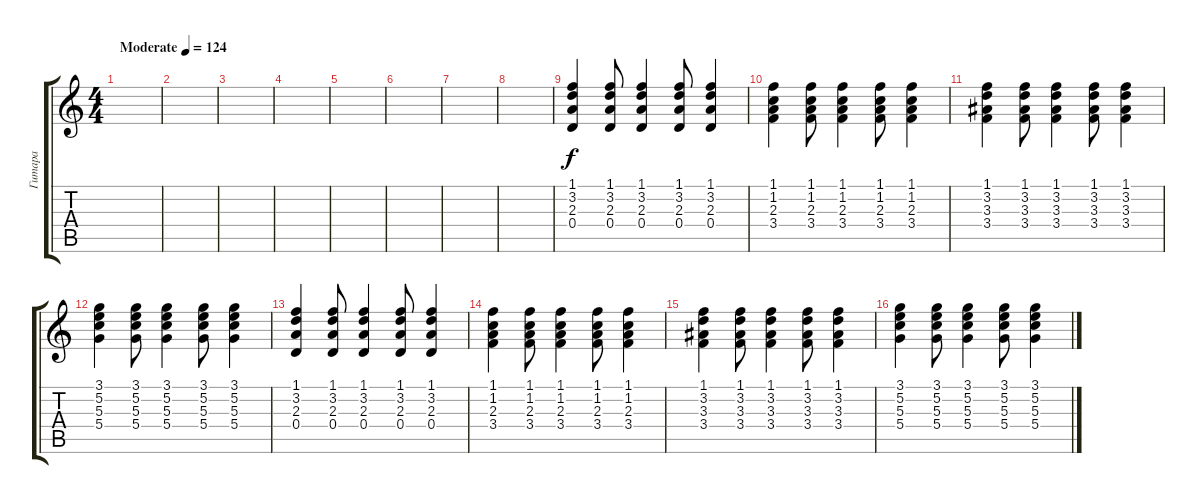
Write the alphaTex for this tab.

\track ("Гитара" "Гитара") {instrument acousticguitarsteel}
\staff {score tabs}
\tuning (E4 B3 G3 D3 A2 E2) {hide}
\ts (4 4)
\tempo (124 "Moderate")
\clef g2
\ks c
|
|
|
|
|
|
|
|
(1.1 3.2 2.3 0.4).4 (1.1 3.2 2.3 0.4).8 (1.1 3.2 2.3 0.4).4 (1.1 3.2 2.3 0.4).8 (1.1 3.2 2.3 0.4).4 |
(1.1 1.2 2.3 3.4).4 (1.1 1.2 2.3 3.4).8 (1.1 1.2 2.3 3.4).4 (1.1 1.2 2.3 3.4).8 (1.1 1.2 2.3 3.4).4 |
(1.1 3.2 3.3 3.4).4 (1.1 3.2 3.3 3.4).8 (1.1 3.2 3.3 3.4).4 (1.1 3.2 3.3 3.4).8 (1.1 3.2 3.3 3.4).4 |
(3.1 5.2 5.3 5.4).4 (3.1 5.2 5.3 5.4).8 (3.1 5.2 5.3 5.4).4 (3.1 5.2 5.3 5.4).8 (3.1 5.2 5.3 5.4).4 |
(1.1 3.2 2.3 0.4).4 (1.1 3.2 2.3 0.4).8 (1.1 3.2 2.3 0.4).4 (1.1 3.2 2.3 0.4).8 (1.1 3.2 2.3 0.4).4 |
(1.1 1.2 2.3 3.4).4 (1.1 1.2 2.3 3.4).8 (1.1 1.2 2.3 3.4).4 (1.1 1.2 2.3 3.4).8 (1.1 1.2 2.3 3.4).4 |
(1.1 3.2 3.3 3.4).4 (1.1 3.2 3.3 3.4).8 (1.1 3.2 3.3 3.4).4 (1.1 3.2 3.3 3.4).8 (1.1 3.2 3.3 3.4).4 |
(3.1 5.2 5.3 5.4).4 (3.1 5.2 5.3 5.4).8 (3.1 5.2 5.3 5.4).4 (3.1 5.2 5.3 5.4).8 (3.1 5.2 5.3 5.4).4
